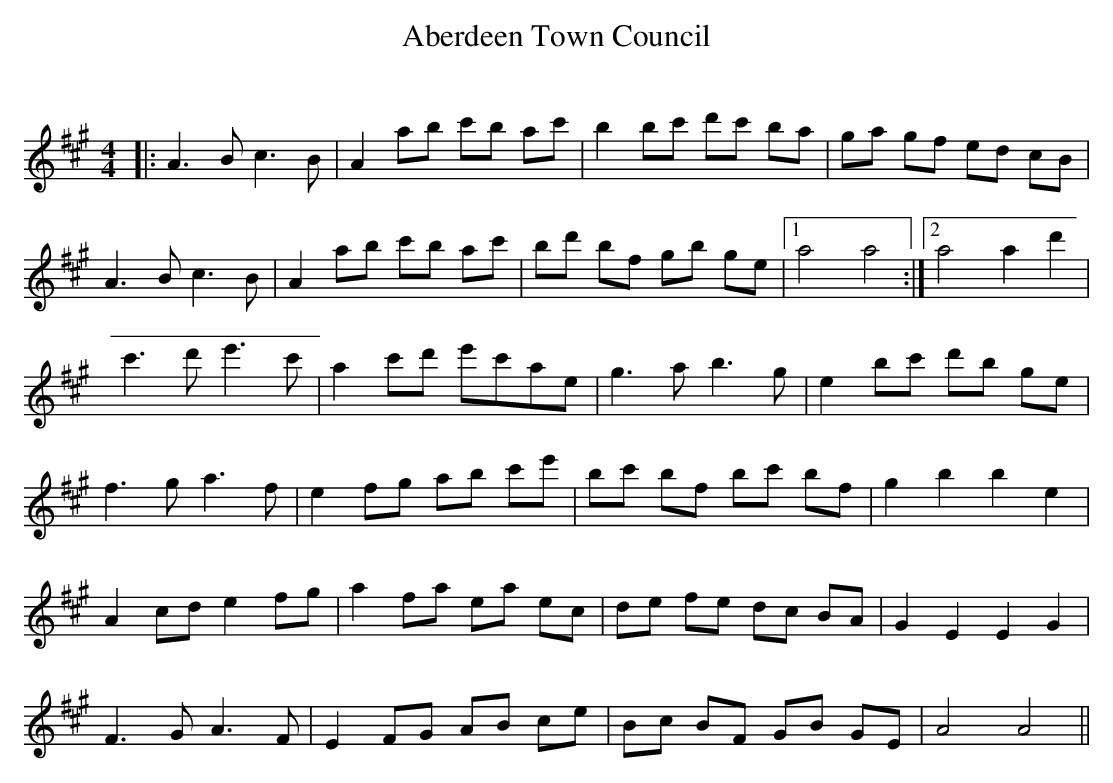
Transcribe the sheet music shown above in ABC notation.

X:1
T: Aberdeen Town Council
C:
Q:232
K:A
M:4/4
L:1/8
|:A3B c3B|A2ab c'b ac'|b2bc' d'c' ba|ga gf ed cB|
A3B c3B|A2ab c'b ac'|bd' bf gb ge|1a4a4:|2a4a2d'2|
c'3d' e'3c'|a2c'd' e'c'ae|g3a b3g|e2bc' d'b ge|
f3g a3f|e2fg ab c'e'|bc' bf bc' bf|g2b2 b2e2|
A2cd e2fg|a2fa ea ec|de fe dc BA|G2E2 E2G2|
F3G A3F|E2FG AB ce|Bc BF GB GE|A4A4||
